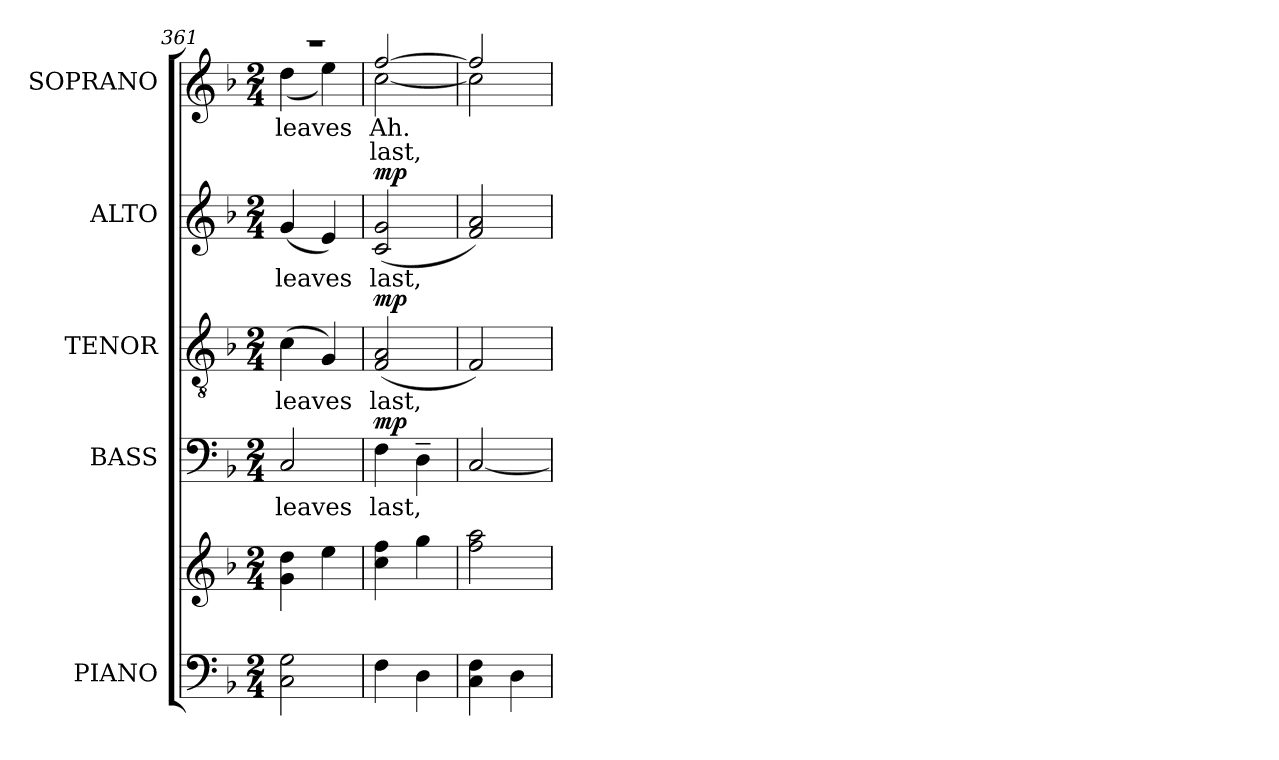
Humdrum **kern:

**kern	**kern	**kern	**text	**dynam	**kern	**text	**dynam	**kern	**text	**dynam	**kern	**text	**text
*part5	*part5	*part4	*part4	*part4	*part3	*part3	*part3	*part2	*part2	*part2	*part1	*part1	*part1
*staff6	*staff5	*staff4	*staff4	*staff4	*staff3	*staff3	*staff3	*staff2	*staff2	*staff2	*staff1	*staff1	*staff1
*I"PIANO	*	*I"BASS	*	*	*I"TENOR	*	*	*I"ALTO	*	*	*I"SOPRANO	*	*
*I'PNO.	*	*I'B.	*	*	*I'T.	*	*	*I'A.	*	*	*I'S.	*	*
*clefF4	*clefG2	*clefF4	*	*	*clefGv2	*	*	*clefG2	*	*	*clefG2	*	*
*	*	*	*	*	*ITrd7c12	*	*	*	*	*	*	*	*
*k[b-]	*k[b-]	*k[b-]	*	*	*k[b-]	*	*	*k[b-]	*	*	*k[b-]	*	*
*F:	*F:	*F:	*	*	*F:	*	*	*F:	*	*	*F:	*	*
*M2/4	*M2/4	*M2/4	*	*	*M2/4	*	*	*M2/4	*	*	*M2/4	*	*
=361	=361	=361	=361	=361	=361	=361	=361	=361	=361	=361	=361	=361	=361
!	!	!	!LO:LY:b:color=#000000	!	!	!	!	!	!	!	!	!	!
!	!	!	!	!	!	!LO:LY:b:color=#000000	!	!	!	!	!	!	!
!	!	!	!	!	!	!	!	!	!LO:LY:b:color=#000000	!	!	!	!
!	!	!	!	!	!	!	!	!	!	!	!	!LO:LY:b:color=#000000	!
*	*	*	*	*	*	*	*	*	*	*	*^	*	*
2Ci\ 2Gi	4gi\ 4ddi	2Ci/	leaves	.	(4Ci\	leaves	.	(4gi/	leaves	.	2r	(4ddi\	leaves	.
.	4eei\	.	.	.	4GGi/)	.	.	4ei/)	.	.	.	4eei\)	.	.
=362	=362	=362	=362	=362	=362	=362	=362	=362	=362	=362	=362	=362	=362	=362
!	!	!	!LO:LY:b:color=#000000	!	!	!	!	!	!	!	!	!	!	!
!	!	!	!	!	!	!LO:LY:b:color=#000000	!	!	!	!	!	!	!	!
!	!	!	!	!	!	!	!	!	!LO:LY:b:color=#000000	!	!	!	!	!
!	!	!	!	!	!	!	!	!	!	!	!	!	!LO:LY:a:color=#000000	!LO:LY:b:color=#000000
4Fi\	4cci\ 4ffi	4Fi\	last,	mp	(2FFi/ 2AAi	last,	mp	(2ci/ 2gi	last,	mp	[2ffi/	[2cci\	Ah.	last,
4Di\	4ggi\	4D~i\	.	.	.	.	.	.	.	.	.	.	.	.
!!LO:PB:g=z	!!
=363	=363	=363	=363	=363	=363	=363	=363	=363	=363	=363	=363	=363	=363	=363
4Ci\ 4Fi	2ffi\ 2aai	[2Ci/	.	.	2FFi/)	.	.	2fi/ 2ai)	.	.	2ffi/]	2cci\]	.	.
4Di\	.	.	.	.	.	.	.	.	.	.	.	.	.	.
*	*	*	*	*	*	*	*	*	*	*	*v	*v	*	*
=	=	=	=	=	=	=	=	=	=	=	=	=	=
*-	*-	*-	*-	*-	*-	*-	*-	*-	*-	*-	*-	*-	*-
